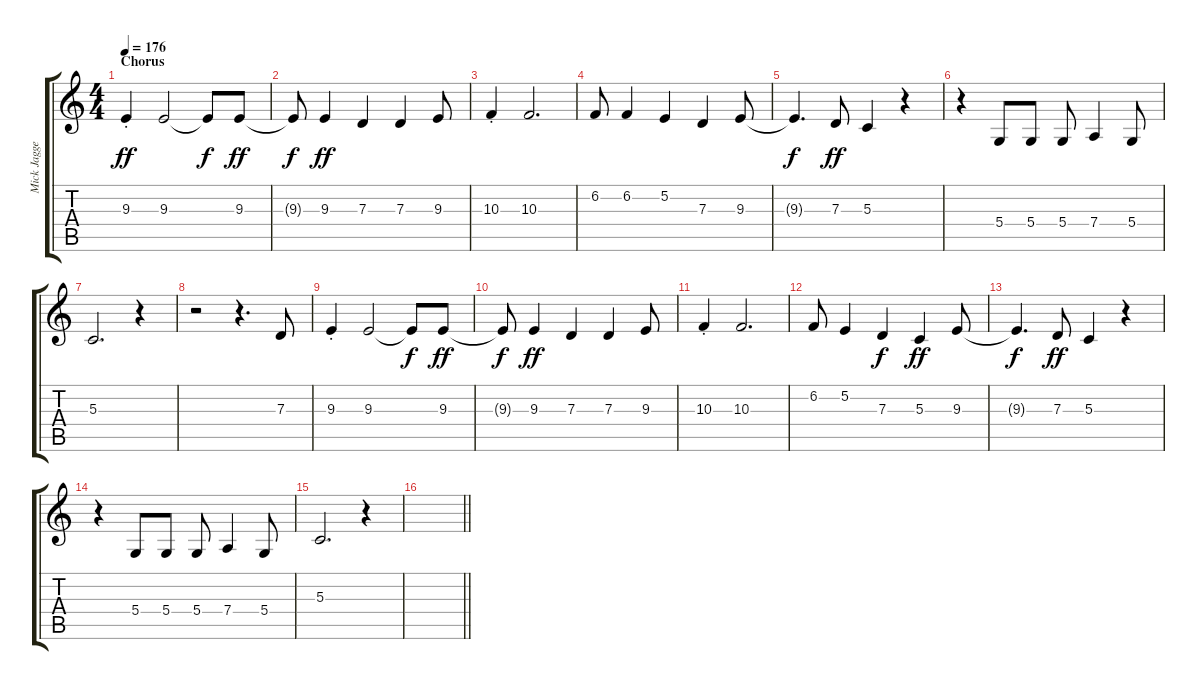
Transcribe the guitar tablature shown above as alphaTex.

\track ("Mick Jagger" "Mick Jagge") {instrument trombone}
\staff {score tabs}
\tuning (E4 B3 G3 D3 A2 E2) {hide}
\ts (4 4)
\section ("" "Chorus")
\tempo 176
\clef g2
\ks c
9.3{st}.4{dy ff} 9.3.2 9.3{t}.8{dy f} 9.3.8{dy ff} |
9.3{t}.8{dy f} 9.3.4{dy ff} 7.3.4 7.3.4 9.3.8 |
10.3{st}.4 10.3.2{d} |
6.2.8 6.2.4 5.2.4 7.3.4 9.3.8 |
9.3{t}.4{d dy f} 7.3.8{dy ff} 5.3.4 r.4 |
r.4 5.4.8 5.4.8 5.4.8 7.4.4 5.4.8 |
5.3.2{d} r.4 |
r.2 r.4{d} 7.3.8 |
9.3{st}.4 9.3.2 9.3{t}.8{dy f} 9.3.8{dy ff} |
9.3{t}.8{dy f} 9.3.4{dy ff} 7.3.4 7.3.4 9.3.8 |
10.3{st}.4 10.3.2{d} |
6.2.8 5.2.4 7.3.4{dy f} 5.3.4{dy ff} 9.3.8 |
9.3{t}.4{d dy f} 7.3.8{dy ff} 5.3.4 r.4 |
r.4 5.4.8 5.4.8 5.4.8 7.4.4 5.4.8 |
5.3.2{d} r.4 |
\barLineRight lightlight
